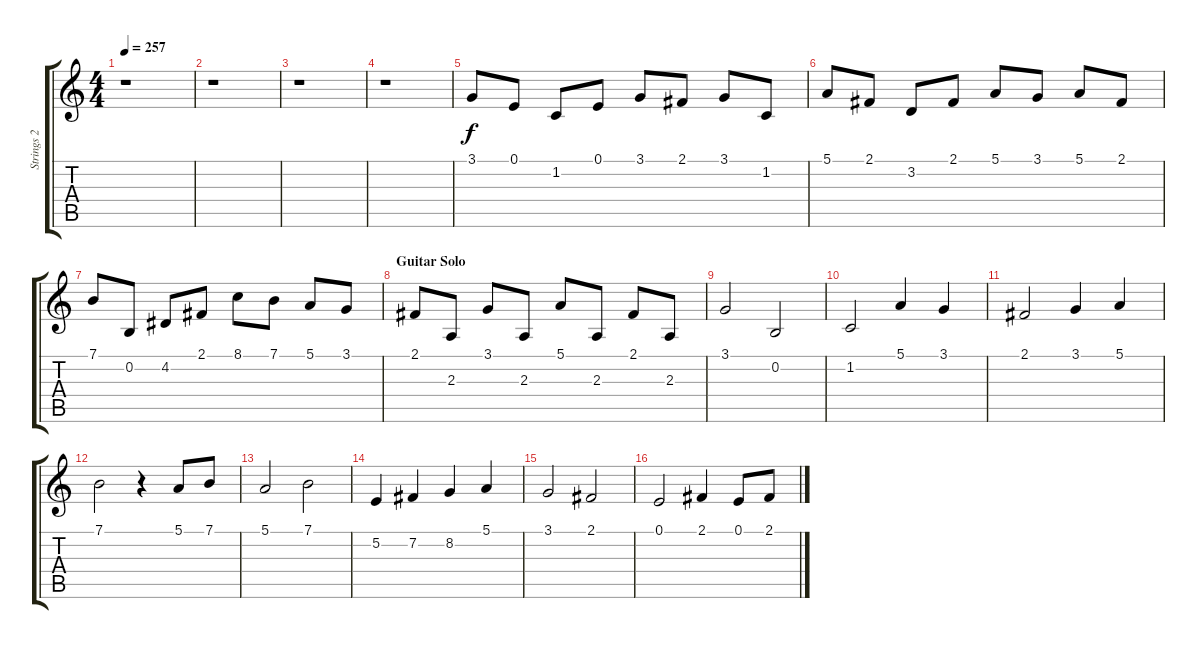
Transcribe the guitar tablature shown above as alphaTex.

\track ("Strings 2" "Strings 2") {instrument stringensemble1}
\staff {score tabs}
\tuning (E4 B3 G3 D3 A2 E2) {hide}
\ts (4 4)
\tempo 257
\clef g2
\ks c
r.1{dy f} |
r.1 |
r.1 |
r.1 |
3.1.8 0.1.8 1.2.8 0.1.8 3.1.8 2.1.8 3.1.8 1.2.8 |
5.1.8 2.1.8 3.2.8 2.1.8 5.1.8 3.1.8 5.1.8 2.1.8 |
7.1.8 0.2.8 4.2.8 2.1.8 8.1.8 7.1.8 5.1.8 3.1.8 |
\section ("" "Guitar Solo")
2.1.8 2.3.8 3.1.8 2.3.8 5.1.8 2.3.8 2.1.8 2.3.8 |
3.1.2 0.2.2 |
1.2.2 5.1.4 3.1.4 |
2.1.2 3.1.4 5.1.4 |
7.1.2 r.4 5.1.8 7.1.8 |
5.1.2 7.1.2 |
5.2.4 7.2.4 8.2.4 5.1.4 |
3.1.2 2.1.2 |
0.1.2 2.1.4 0.1.8 2.1.8
